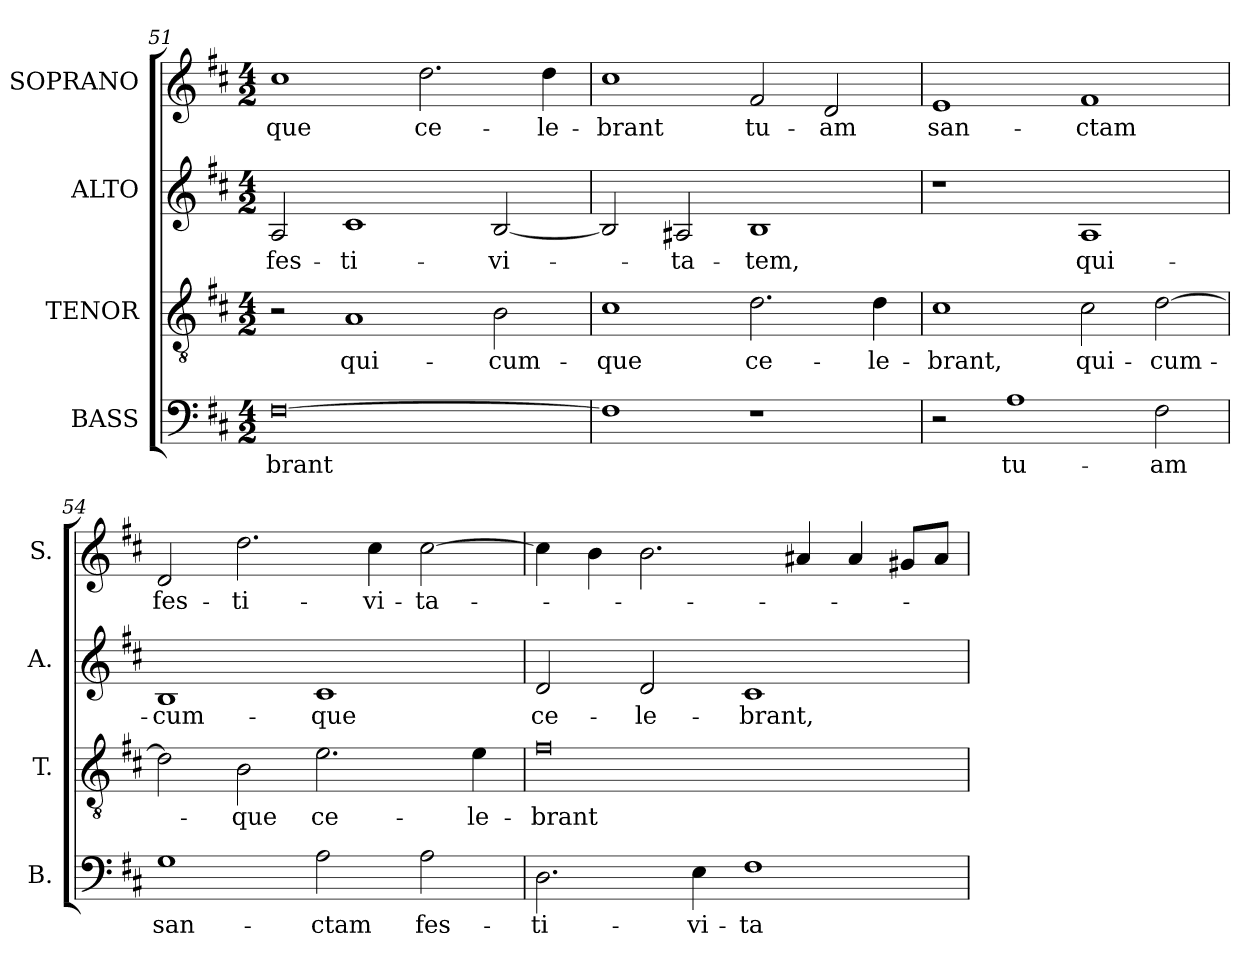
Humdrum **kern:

**kern	**text	**kern	**text	**kern	**text	**kern	**text
*part4	*part4	*part3	*part3	*part2	*part2	*part1	*part1
*staff4	*staff4	*staff3	*staff3	*staff2	*staff2	*staff1	*staff1
*I"BASS	*	*I"TENOR	*	*I"ALTO	*	*I"SOPRANO	*
*I'B.	*	*I'T.	*	*I'A.	*	*I'S.	*
*clefF4	*	*clefGv2	*	*clefG2	*	*clefG2	*
*	*	*ITrd7c12	*	*	*	*	*
*k[f#c#]	*	*k[f#c#]	*	*k[f#c#]	*	*k[f#c#]	*
*D:	*	*D:	*	*D:	*	*D:	*
*M4/2	*	*M4/2	*	*M4/2	*	*M4/2	*
=51	=51	=51	=51	=51	=51	=51	=51
!	!LO:LY:b:color=#000000	!	!	!	!	!	!
!	!	!	!	!	!LO:LY:b:color=#000000	!	!
!	!	!	!	!	!	!	!LO:LY:b:color=#000000
[0F#i	-brant	2r	.	2Ai/	fes-	1cc#i	-que
!	!	!	!LO:LY:b:color=#000000	!	!	!	!
!	!	!	!	!	!LO:LY:b:color=#000000	!	!
.	.	1AAi	qui-	1c#i	-ti-	.	.
!	!	!	!	!	!	!	!LO:LY:b:color=#000000
.	.	.	.	.	.	2.ddi\	ce-
!	!	!	!LO:LY:b:color=#000000	!	!	!	!
!	!	!	!	!	!LO:LY:b:color=#000000	!	!
.	.	2BBi\	-cum-	[2Bi/	-vi-	.	.
!	!	!	!	!	!	!	!LO:LY:b:color=#000000
.	.	.	.	.	.	4ddi\	-le-
=52	=52	=52	=52	=52	=52	=52	=52
!	!	!	!LO:LY:b:color=#000000	!	!	!	!
!	!	!	!	!	!	!	!LO:LY:b:color=#000000
1F#i]	.	1C#i	-que	2Bi/]	.	1cc#i	-brant
!	!	!	!	!	!LO:LY:b:color=#000000	!	!
.	.	.	.	2A#Xi/	-ta-	.	.
!	!	!	!LO:LY:b:color=#000000	!	!	!	!
!	!	!	!	!	!LO:LY:b:color=#000000	!	!
!	!	!	!	!	!	!	!LO:LY:b:color=#000000
1r	.	2.Di\	ce-	1Bi	-tem,	2f#i/	tu-
!	!	!	!	!	!	!	!LO:LY:b:color=#000000
.	.	.	.	.	.	2di/	-am
!	!	!	!LO:LY:b:color=#000000	!	!	!	!
.	.	4Di\	-le-	.	.	.	.
=53	=53	=53	=53	=53	=53	=53	=53
!	!	!	!LO:LY:b:color=#000000	!	!	!	!
!	!	!	!	!	!	!	!LO:LY:b:color=#000000
2r	.	1C#i	-brant,	1r	.	1ei	san-
!	!LO:LY:b:color=#000000	!	!	!	!	!	!
1Ai	tu-	.	.	.	.	.	.
!	!	!	!LO:LY:b:color=#000000	!	!	!	!
!	!	!	!	!	!LO:LY:b:color=#000000	!	!
!	!	!	!	!	!	!	!LO:LY:b:color=#000000
.	.	2C#i\	qui-	1Ai	qui-	1f#i	-ctam
!	!LO:LY:b:color=#000000	!	!	!	!	!	!
!	!	!	!LO:LY:b:color=#000000	!	!	!	!
2F#i\	-am	[2Di\	-cum-	.	.	.	.
!!LO:PB:g=z
=54	=54	=54	=54	=54	=54	=54	=54
!	!LO:LY:b:color=#000000	!	!	!	!	!	!
!	!	!	!	!	!LO:LY:b:color=#000000	!	!
!	!	!	!	!	!	!	!LO:LY:b:color=#000000
1Gi	san-	2Di\]	.	1Bi	-cum-	2di/	fes-
!	!	!	!LO:LY:b:color=#000000	!	!	!	!
!	!	!	!	!	!	!	!LO:LY:b:color=#000000
.	.	2BBi\	-que	.	.	2.ddi\	-ti-
!	!LO:LY:b:color=#000000	!	!	!	!	!	!
!	!	!	!LO:LY:b:color=#000000	!	!	!	!
!	!	!	!	!	!LO:LY:b:color=#000000	!	!
2Ai\	-ctam	2.Ei\	ce-	1c#i	-que	.	.
!	!	!	!	!	!	!	!LO:LY:b:color=#000000
.	.	.	.	.	.	4cc#i\	-vi-
!	!LO:LY:b:color=#000000	!	!	!	!	!	!
!	!	!	!	!	!	!	!LO:LY:b:color=#000000
2Ai\	fes-	.	.	.	.	[2cc#i\	-ta-
!	!	!	!LO:LY:b:color=#000000	!	!	!	!
.	.	4Ei\	-le-	.	.	.	.
=55	=55	=55	=55	=55	=55	=55	=55
!	!LO:LY:b:color=#000000	!	!	!	!	!	!
!	!	!	!LO:LY:b:color=#000000	!	!	!	!
!	!	!	!	!	!LO:LY:b:color=#000000	!	!
2.Di\	-ti-	0F#i	-brant	2di/	ce-	4cc#i\]	.
.	.	.	.	.	.	4bi\	.
!	!	!	!	!	!LO:LY:b:color=#000000	!	!
.	.	.	.	2di/	-le-	2.bi\	.
!	!LO:LY:b:color=#000000	!	!	!	!	!	!
4Ei\	-vi-	.	.	.	.	.	.
!	!LO:LY:b:color=#000000	!	!	!	!	!	!
!	!	!	!	!	!LO:LY:b:color=#000000	!	!
1F#i	-ta-	.	.	1c#i	-brant,	.	.
.	.	.	.	.	.	4a#Xi/	.
.	.	.	.	.	.	4a#i/	.
.	.	.	.	.	.	8g#Xi/L	.
.	.	.	.	.	.	8a#i/J	.
=	=	=	=	=	=	=	=
*-	*-	*-	*-	*-	*-	*-	*-
